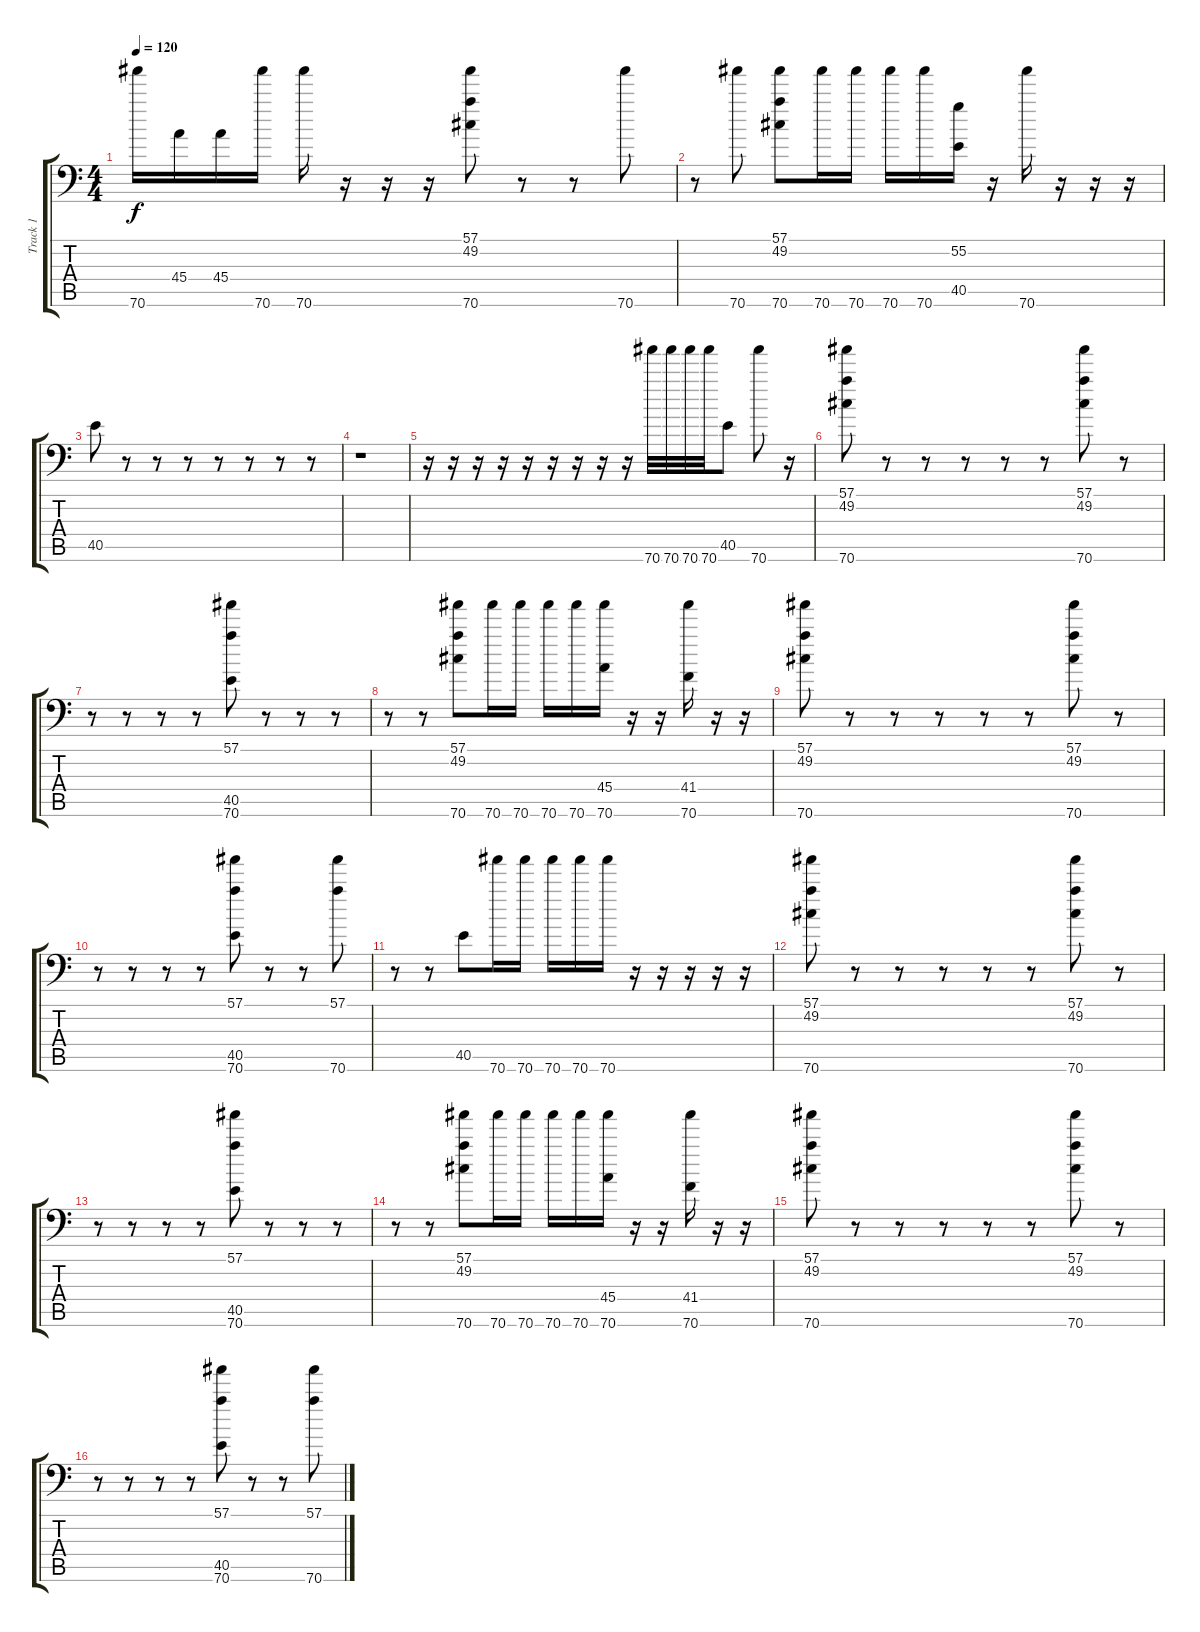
\track ("Track 1" "Track 1") {instrument acousticgrandpiano}
\staff {score tabs}
\tuning (C-1 C-1 C-1 C-1 C-1 C-1) {hide}
\ts (4 4)
\tempo 120
\clef f4
\ks c
70.6.16{dy f} 45.4.16 45.4.16 70.6.16 70.6.16 r.16 r.16 r.16 (57.1 49.2 70.6).8 r.8 r.8 70.6.8 |
r.8 70.6.8 (57.1 49.2 70.6).8 70.6.16 70.6.16 70.6.16 70.6.16 (55.2 40.5).16 r.16 70.6.16 r.16 r.16 r.16 |
40.5.8 r.8 r.8 r.8 r.8 r.8 r.8 r.8 |
r.1 |
r.16 r.16 r.16 r.16 r.16 r.16 r.16 r.16 r.16 70.6.32 70.6.32 70.6.32 70.6.32 40.5.8 70.6.8 r.16 |
(57.1 49.2 70.6).8 r.8 r.8 r.8 r.8 r.8 (57.1 49.2 70.6).8 r.8 |
r.8 r.8 r.8 r.8 (57.1 40.5 70.6).8 r.8 r.8 r.8 |
r.8 r.8 (57.1 49.2 70.6).8 70.6.16 70.6.16 70.6.16 70.6.16 (45.4 70.6).16 r.16 r.16 (41.4 70.6).16 r.16 r.16 |
(57.1 49.2 70.6).8 r.8 r.8 r.8 r.8 r.8 (57.1 49.2 70.6).8 r.8 |
r.8 r.8 r.8 r.8 (57.1 40.5 70.6).8 r.8 r.8 (57.1 70.6).8 |
r.8 r.8 40.5.8 70.6.16 70.6.16 70.6.16 70.6.16 70.6.16 r.16 r.16 r.16 r.16 r.16 |
(57.1 49.2 70.6).8 r.8 r.8 r.8 r.8 r.8 (57.1 49.2 70.6).8 r.8 |
r.8 r.8 r.8 r.8 (57.1 40.5 70.6).8 r.8 r.8 r.8 |
r.8 r.8 (57.1 49.2 70.6).8 70.6.16 70.6.16 70.6.16 70.6.16 (45.4 70.6).16 r.16 r.16 (41.4 70.6).16 r.16 r.16 |
(57.1 49.2 70.6).8 r.8 r.8 r.8 r.8 r.8 (57.1 49.2 70.6).8 r.8 |
r.8 r.8 r.8 r.8 (57.1 40.5 70.6).8 r.8 r.8 (57.1 70.6).8
